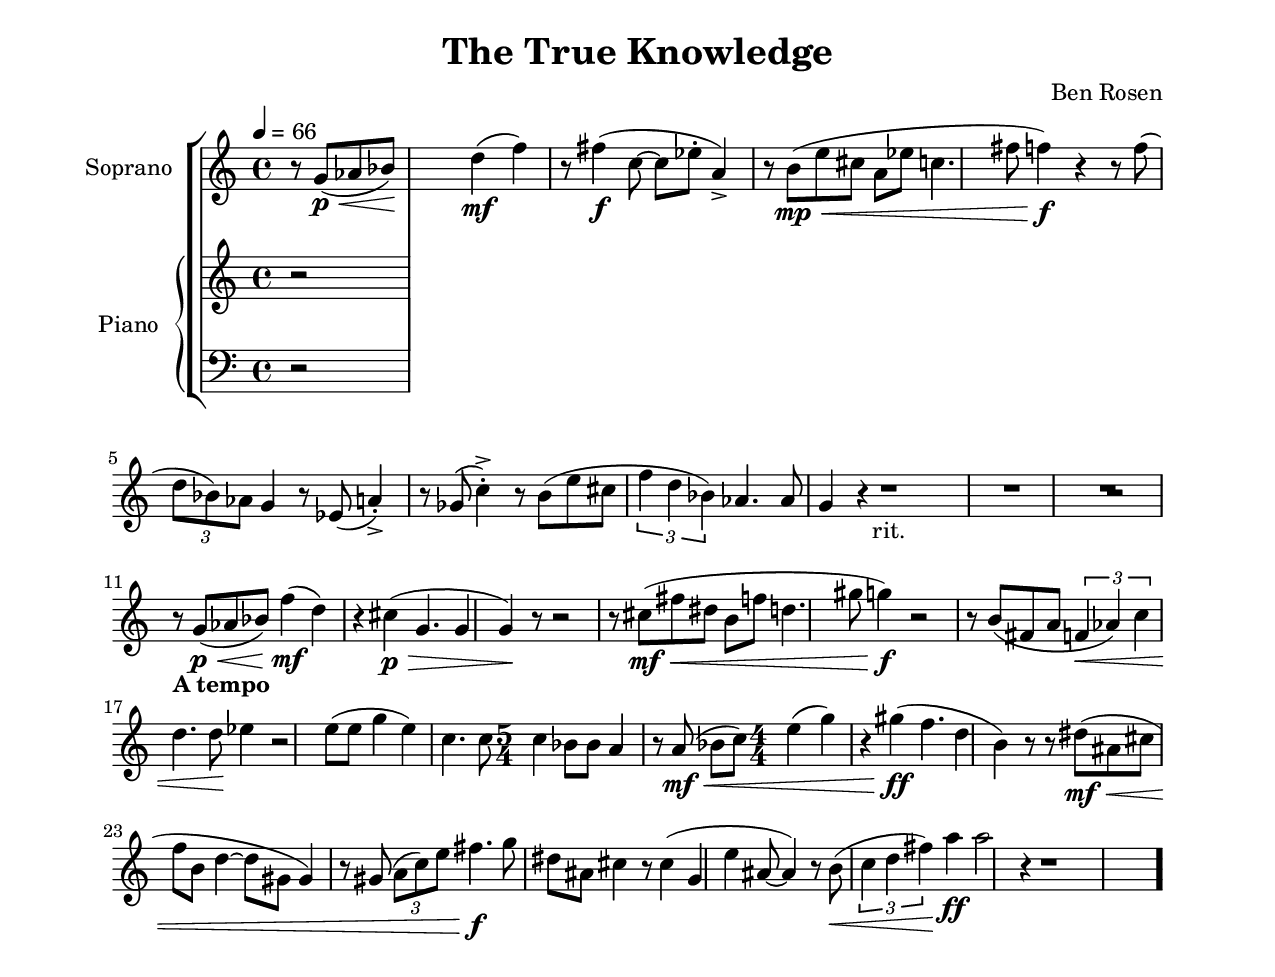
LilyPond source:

\version "2.24.0"

\include "settings.ily"
soprano = \relative g' {
  \partial 2
  r8 g8 ( _\p _\< af8 bf8 ) _\! s2
  d4 ( _\mf f4 ) r8 fs4 ( _\f c8 ~
  c8 ef8 -. a,4 ) -> r8 b8 ( _\mp _\< e8 cs8
  a8 ef'8 c4. fs8 f4 ) _\! _\f
  r4 r8 f8 ( \times 2/3 {
    d8 bf8 ) af8 }
  g4
  r8 ef8 ( a4 ) -. -> r8 gf8 ( c4 ) -. ->
  r8 b8 ( e8 cs8 \times 2/3 {
    f4 d4 bf4 ) }

  af4. af8 g4 r4
  R1*2 _ "rit."
  r2 r8 _\markup{ \bold {A tempo} } g8 ( _\p _\< af8 bf8 )
  f'4 ( _\! _\mf d4 ) r4 cs4 ( _\p _\>
  g4. g4 g4 ) _\! r8
  r2 r8 cs8 ( _\mf _\< fs8 ds8
  b8 f'8 d4. gs8 g4 ) _\! _\f
  r2 r8 b,8 ( fs8 a8
  \times 2/3  {
    f4 _\< af4 ) c4 }
  d4. d8 _\!
  ef4 r2 e8 ( e8
  g4 e4 ) c4. c8
  \time 5/4  c4 bf8 bf8 a4 r8 a8 ( _\mf _\< bf8 c8 )
  \numericTimeSignature\time 4/4  e4 ( g4 ) r4 gs4 ( _\! _\ff
  f4. d4 b4 ) r8
  r8 ds8 ( _\mf _\< as8 cs8 f8 b,8 d4 ~
  d8 gs,8 gs4 ) r8 gs8 ( \times 2/3 {
    a8 c8 ) e8 }

  fs4. _\! _\f g8 ds8 as8 cs4
  r8 cs4 ( g4 e'4 as,8 ~
  as4 ) r8 b8 ( _\< \times 2/3 {
    c4 d4 fs4 ) }
  _\!
  a4 _\ff a2 r4
  R1 \bar "."
}


\header {
  title = "The True Knowledge"
  composer = "Ben Rosen"
}

key_and_time = {
  \tempo 4 = 66
  \key c \major
  \time 4/4
}

upper_staff = \relative c'' {
  \key_and_time

  \partial 2
  r2
}

lower_staff = \relative c {
  \clef bass
  \key_and_time

  \partial 2
  r2
}

\score {
  \new StaffGroup <<
    \new Staff \with {
      instrumentName = "Soprano"
    } {
      \key_and_time

      \soprano
    }
    \new PianoStaff \with {
      instrumentName = "Piano"
    }
    <<
      \new Staff = "upper" \upper_staff
      \new Staff = "lower" \lower_staff
    >>
  >>
}
